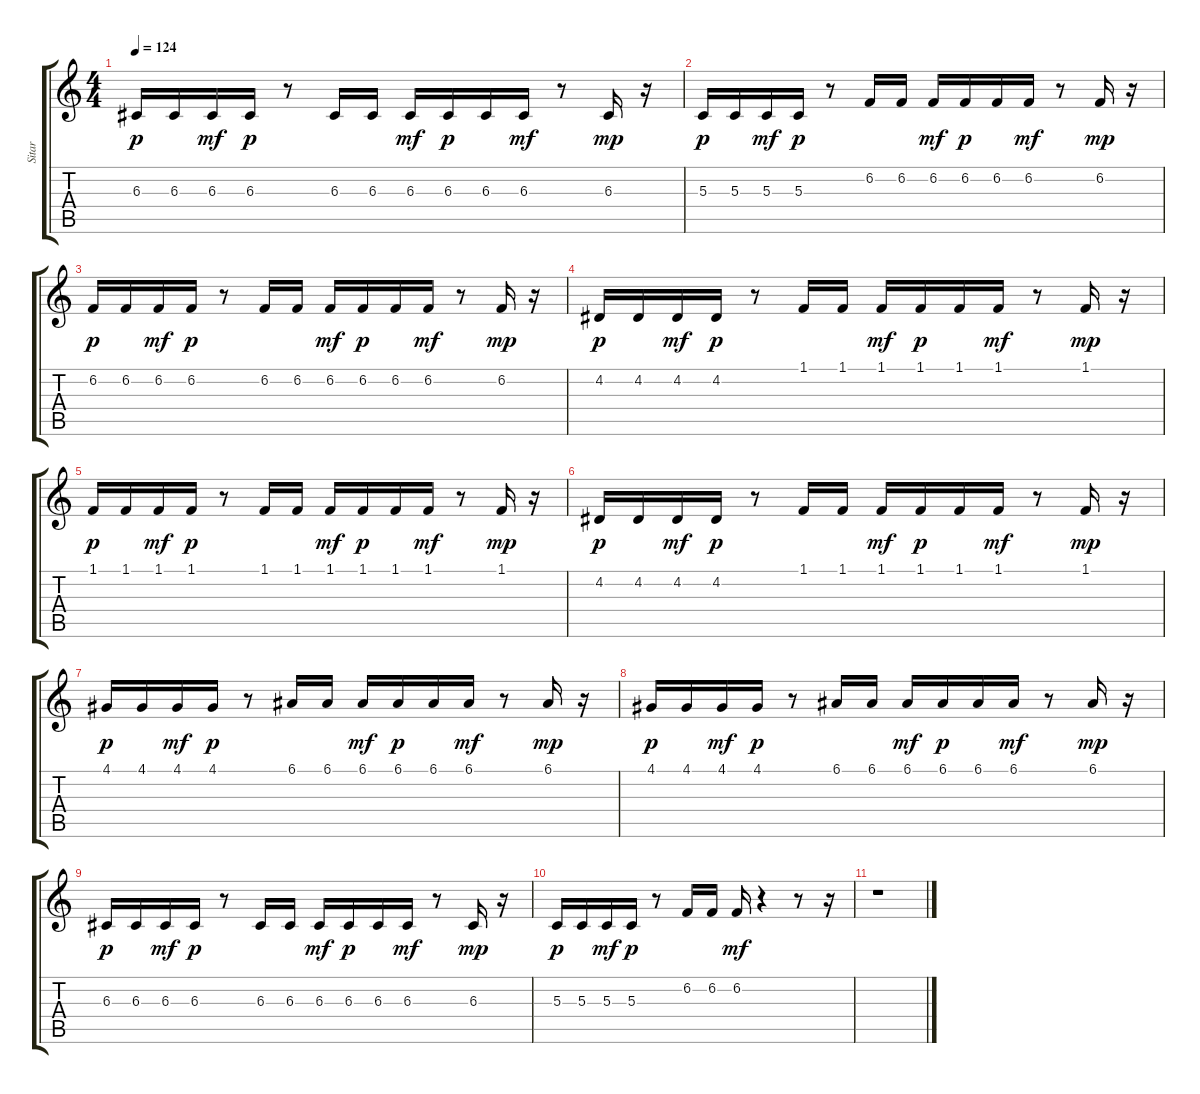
\track ("Sitar" "Sitar") {instrument sitar}
\staff {score tabs}
\tuning (E4 B3 G3 D3 A2 E2) {hide}
\ts (4 4)
\tempo 124
\clef g2
\ks c
6.3.16{dy p} 6.3.16 6.3.16{dy mf} 6.3.16{dy p} r.8 6.3.16 6.3.16 6.3.16{dy mf} 6.3.16{dy p} 6.3.16 6.3.16{dy mf} r.8 6.3.16{dy mp} r.16 |
5.3.16{dy p} 5.3.16 5.3.16{dy mf} 5.3.16{dy p} r.8 6.2.16 6.2.16 6.2.16{dy mf} 6.2.16{dy p} 6.2.16 6.2.16{dy mf} r.8 6.2.16{dy mp} r.16 |
6.2.16{dy p} 6.2.16 6.2.16{dy mf} 6.2.16{dy p} r.8 6.2.16 6.2.16 6.2.16{dy mf} 6.2.16{dy p} 6.2.16 6.2.16{dy mf} r.8 6.2.16{dy mp} r.16 |
4.2.16{dy p} 4.2.16 4.2.16{dy mf} 4.2.16{dy p} r.8 1.1.16 1.1.16 1.1.16{dy mf} 1.1.16{dy p} 1.1.16 1.1.16{dy mf} r.8 1.1.16{dy mp} r.16 |
1.1.16{dy p} 1.1.16 1.1.16{dy mf} 1.1.16{dy p} r.8 1.1.16 1.1.16 1.1.16{dy mf} 1.1.16{dy p} 1.1.16 1.1.16{dy mf} r.8 1.1.16{dy mp} r.16 |
4.2.16{dy p} 4.2.16 4.2.16{dy mf} 4.2.16{dy p} r.8 1.1.16 1.1.16 1.1.16{dy mf} 1.1.16{dy p} 1.1.16 1.1.16{dy mf} r.8 1.1.16{dy mp} r.16 |
4.1.16{dy p} 4.1.16 4.1.16{dy mf} 4.1.16{dy p} r.8 6.1.16 6.1.16 6.1.16{dy mf} 6.1.16{dy p} 6.1.16 6.1.16{dy mf} r.8 6.1.16{dy mp} r.16 |
4.1.16{dy p} 4.1.16 4.1.16{dy mf} 4.1.16{dy p} r.8 6.1.16 6.1.16 6.1.16{dy mf} 6.1.16{dy p} 6.1.16 6.1.16{dy mf} r.8 6.1.16{dy mp} r.16 |
6.3.16{dy p} 6.3.16 6.3.16{dy mf} 6.3.16{dy p} r.8 6.3.16 6.3.16 6.3.16{dy mf} 6.3.16{dy p} 6.3.16 6.3.16{dy mf} r.8 6.3.16{dy mp} r.16 |
5.3.16{dy p} 5.3.16 5.3.16{dy mf} 5.3.16{dy p} r.8 6.2.16 6.2.16 6.2.16{dy mf} r.4 r.8 r.16 |
r.1
